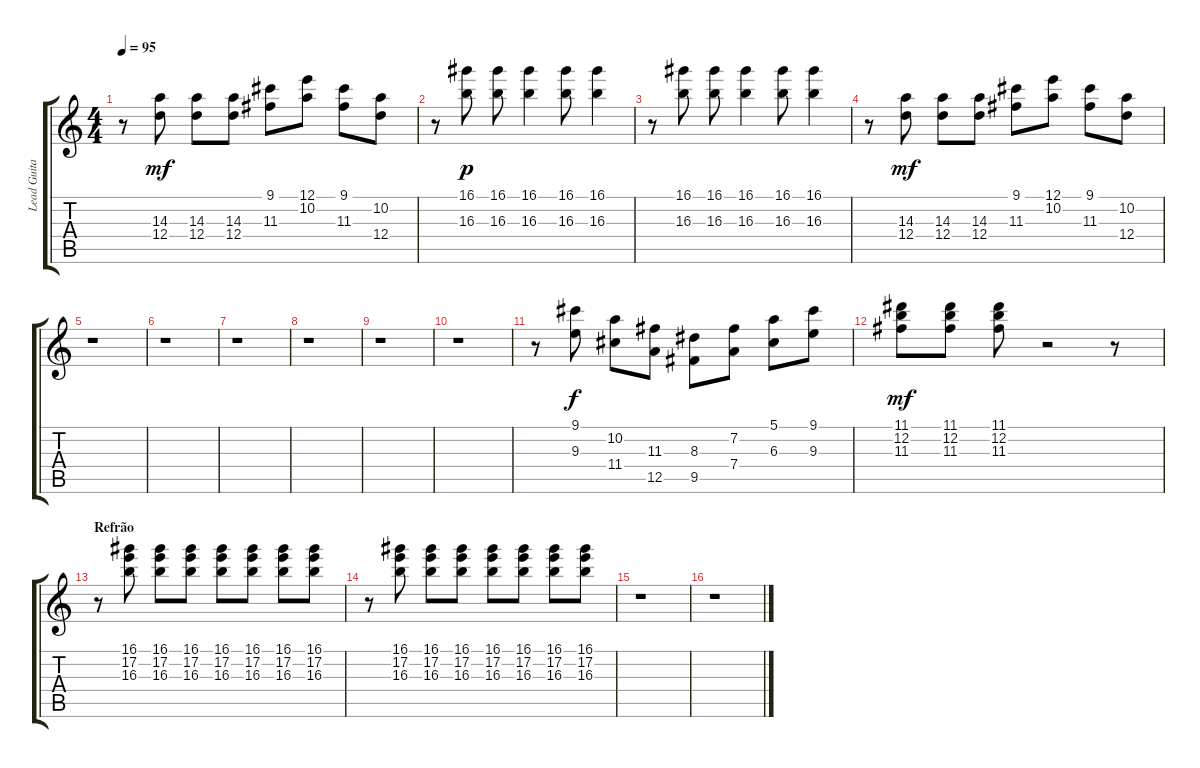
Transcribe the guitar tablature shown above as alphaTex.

\track ("Lead Guitar" "Lead Guita") {instrument acousticguitarsteel}
\staff {score tabs}
\tuning (E4 B3 G3 D3 A2 E2) {hide}
\ts (4 4)
\tempo 95
\clef g2
\ks c
r.8{dy p} (14.3 12.4).8{dy mf} (14.3 12.4).8 (14.3 12.4).8 (9.1 11.3).8 (12.1 10.2).8 (9.1 11.3).8 (10.2 12.4).8 |
r.8 (16.1 16.3).8{dy p} (16.1 16.3).8 (16.1 16.3).4 (16.1 16.3).8 (16.1 16.3).4 |
r.8 (16.1 16.3).8 (16.1 16.3).8 (16.1 16.3).4 (16.1 16.3).8 (16.1 16.3).4 |
r.8 (14.3 12.4).8{dy mf} (14.3 12.4).8 (14.3 12.4).8 (9.1 11.3).8 (12.1 10.2).8 (9.1 11.3).8 (10.2 12.4).8 |
r.1 |
r.1 |
r.1 |
r.1 |
r.1 |
r.1 |
r.8 (9.1 9.3).8{dy f} (10.2 11.4).8 (11.3 12.5).8 (8.3 9.5).8 (7.2 7.4).8 (5.1 6.3).8 (9.1 9.3).8 |
(11.1 12.2 11.3).8{dy mf} (11.1 12.2 11.3).8 (11.1 12.2 11.3).8 r.2 r.8 |
\section ("" "Refrão")
r.8 (16.1 17.2 16.3).8 (16.1 17.2 16.3).8 (16.1 17.2 16.3).8 (16.1 17.2 16.3).8 (16.1 17.2 16.3).8 (16.1 17.2 16.3).8 (16.1 17.2 16.3).8 |
r.8 (16.1 17.2 16.3).8 (16.1 17.2 16.3).8 (16.1 17.2 16.3).8 (16.1 17.2 16.3).8 (16.1 17.2 16.3).8 (16.1 17.2 16.3).8 (16.1 17.2 16.3).8 |
r.1 |
r.1
